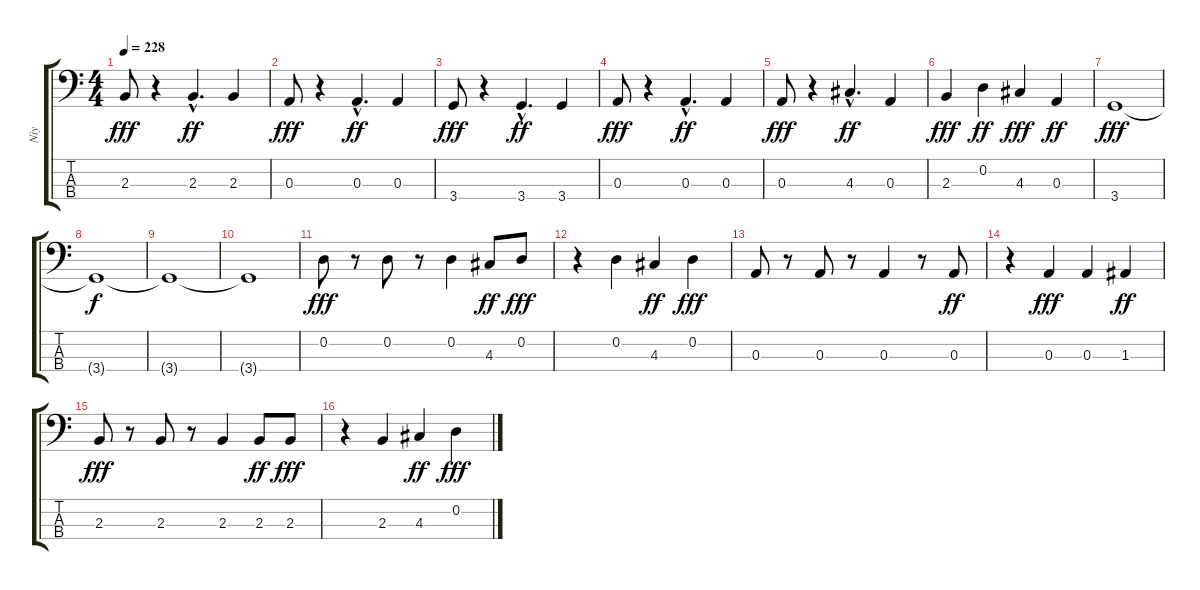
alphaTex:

\track ("Niy" "Niy") {instrument electricbassfinger}
\staff {score tabs}
\tuning (G2 D2 A1 E1) {hide}
\ts (4 4)
\tempo 228
\clef f4
\ks c
2.3.8{dy fff} r.4 2.3{hac}.4{d dy ff} 2.3.4 |
0.3.8{dy fff} r.4 0.3{hac}.4{d dy ff} 0.3.4 |
3.4.8{dy fff} r.4 3.4{hac}.4{d dy ff} 3.4.4 |
0.3.8{dy fff} r.4 0.3{hac}.4{d dy ff} 0.3.4 |
0.3.8{dy fff} r.4 4.3{hac}.4{d dy ff} 0.3.4 |
2.3.4{dy fff} 0.2.4{dy ff} 4.3.4{dy fff} 0.3.4{dy ff} |
3.4.1{dy fff} |
3.4{t}.1{dy f} |
3.4{t}.1 |
3.4{t}.1 |
0.2.8{dy fff} r.8 0.2.8 r.8 0.2.4 4.3.8{dy ff} 0.2.8{dy fff} |
r.4 0.2.4 4.3.4{dy ff} 0.2.4{dy fff} |
0.3.8 r.8 0.3.8 r.8 0.3.4 r.8 0.3.8{dy ff} |
r.4 0.3.4{dy fff} 0.3.4 1.3.4{dy ff} |
2.3.8{dy fff} r.8 2.3.8 r.8 2.3.4 2.3.8{dy ff} 2.3.8{dy fff} |
r.4 2.3.4 4.3.4{dy ff} 0.2.4{dy fff}
